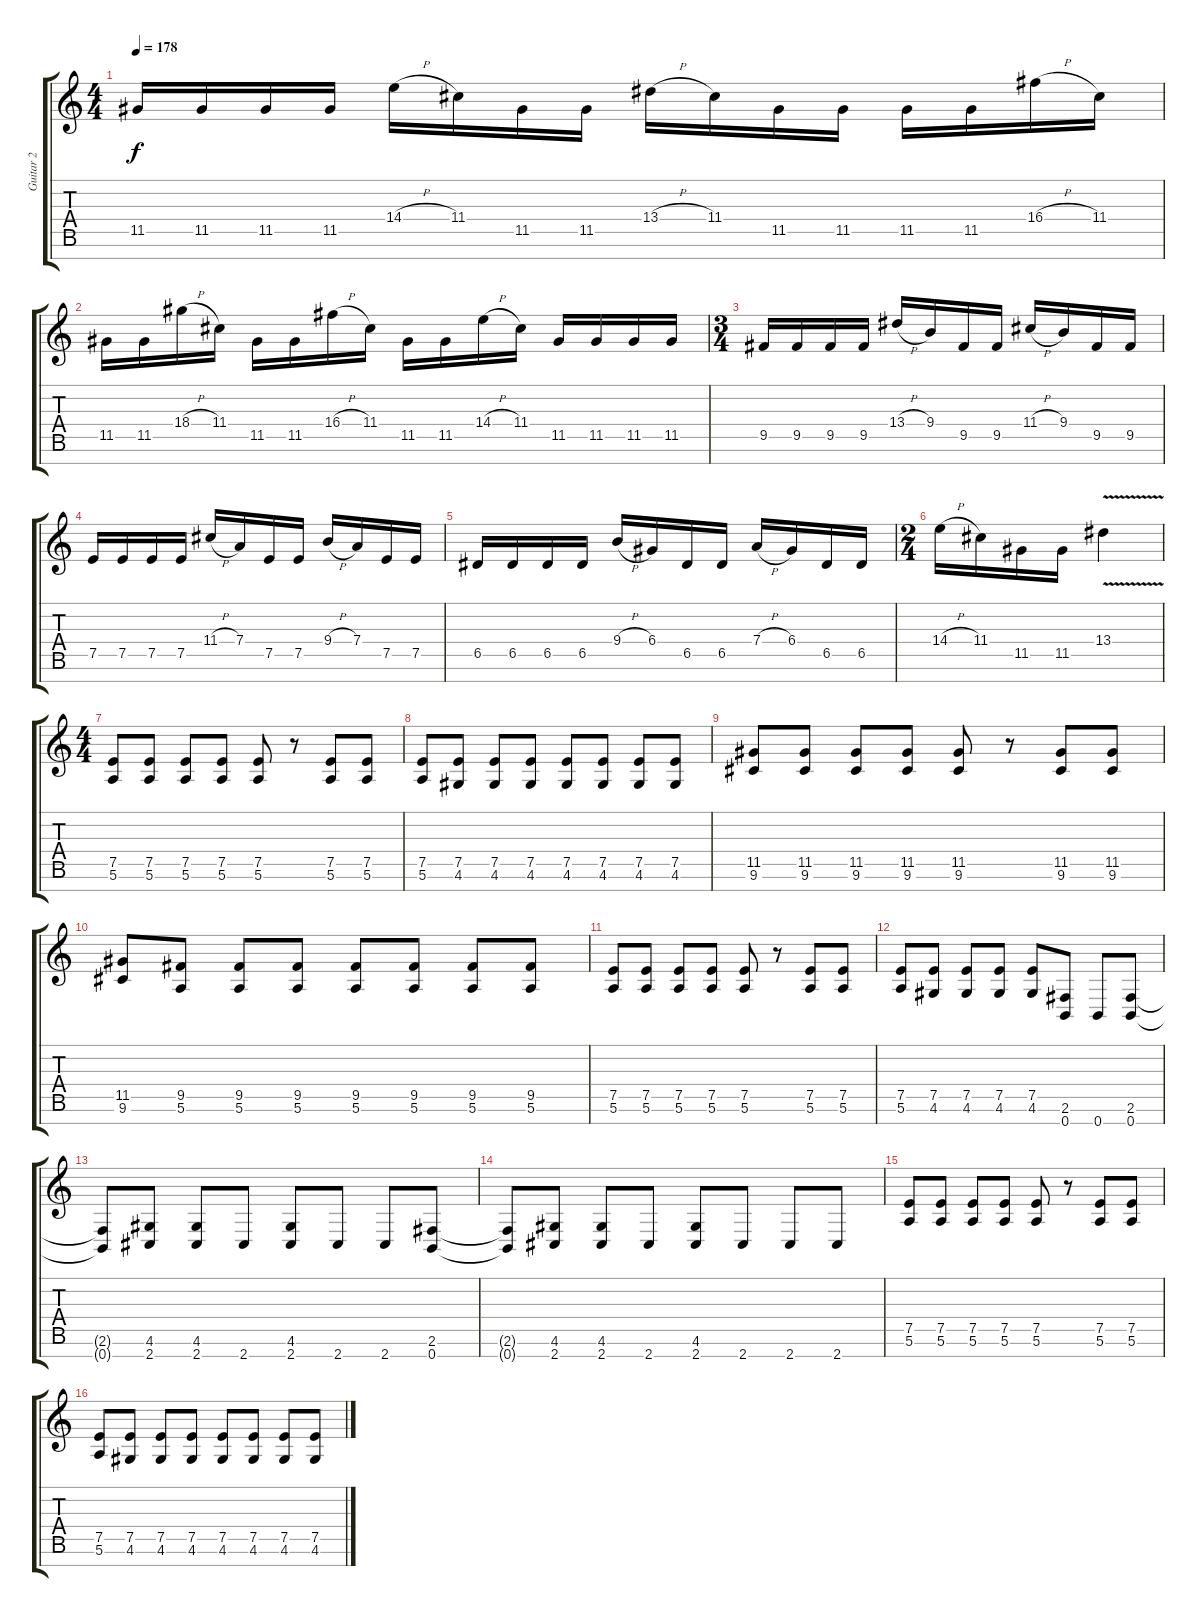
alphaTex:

\track ("Guitar 2" "Guitar 2") {instrument distortionguitar}
\staff {score tabs}
\tuning (E4 B3 G3 D3 A2 E2 B1) {hide}
\ts (4 4)
\tempo 178
\clef g2
\ks c
11.5.16{dy f} 11.5.16 11.5.16 11.5.16 14.4{h}.16 11.4.16 11.5.16 11.5.16 13.4{h}.16 11.4.16 11.5.16 11.5.16 11.5.16 11.5.16 16.4{h}.16 11.4.16 |
11.5.16 11.5.16 18.4{h}.16 11.4.16 11.5.16 11.5.16 16.4{h}.16 11.4.16 11.5.16 11.5.16 14.4{h}.16 11.4.16 11.5.16 11.5.16 11.5.16 11.5.16 |
\ts (3 4)
9.5.16 9.5.16 9.5.16 9.5.16 13.4{h}.16 9.4.16 9.5.16 9.5.16 11.4{h}.16 9.4.16 9.5.16 9.5.16 |
7.5.16 7.5.16 7.5.16 7.5.16 11.4{h}.16 7.4.16 7.5.16 7.5.16 9.4{h}.16 7.4.16 7.5.16 7.5.16 |
6.5.16 6.5.16 6.5.16 6.5.16 9.4{h}.16 6.4.16 6.5.16 6.5.16 7.4{h}.16 6.4.16 6.5.16 6.5.16 |
\ts (2 4)
14.4{h}.16 11.4.16 11.5.16 11.5.16 13.4{v}.4 |
\ts (4 4)
(7.5 5.6).8 (7.5 5.6).8 (7.5 5.6).8 (7.5 5.6).8 (7.5 5.6).8 r.8 (7.5 5.6).8 (7.5 5.6).8 |
(7.5 5.6).8 (7.5 4.6).8 (7.5 4.6).8 (7.5 4.6).8 (7.5 4.6).8 (7.5 4.6).8 (7.5 4.6).8 (7.5 4.6).8 |
(11.5 9.6).8 (11.5 9.6).8 (11.5 9.6).8 (11.5 9.6).8 (11.5 9.6).8 r.8 (11.5 9.6).8 (11.5 9.6).8 |
(11.5 9.6).8 (9.5 5.6).8 (9.5 5.6).8 (9.5 5.6).8 (9.5 5.6).8 (9.5 5.6).8 (9.5 5.6).8 (9.5 5.6).8 |
(7.5 5.6).8 (7.5 5.6).8 (7.5 5.6).8 (7.5 5.6).8 (7.5 5.6).8 r.8 (7.5 5.6).8 (7.5 5.6).8 |
(7.5 5.6).8 (7.5 4.6).8 (7.5 4.6).8 (7.5 4.6).8 (7.5 4.6).8 (2.6 0.7).8 0.7.8 (2.6 0.7).8 |
(2.6{t} 0.7{t}).8 (4.6 2.7).8 (4.6 2.7).8 2.7.8 (4.6 2.7).8 2.7.8 2.7.8 (2.6 0.7).8 |
(2.6{t} 0.7{t}).8 (4.6 2.7).8 (4.6 2.7).8 2.7.8 (4.6 2.7).8 2.7.8 2.7.8 2.7.8 |
(7.5 5.6).8 (7.5 5.6).8 (7.5 5.6).8 (7.5 5.6).8 (7.5 5.6).8 r.8 (7.5 5.6).8 (7.5 5.6).8 |
(7.5 5.6).8 (7.5 4.6).8 (7.5 4.6).8 (7.5 4.6).8 (7.5 4.6).8 (7.5 4.6).8 (7.5 4.6).8 (7.5 4.6).8
